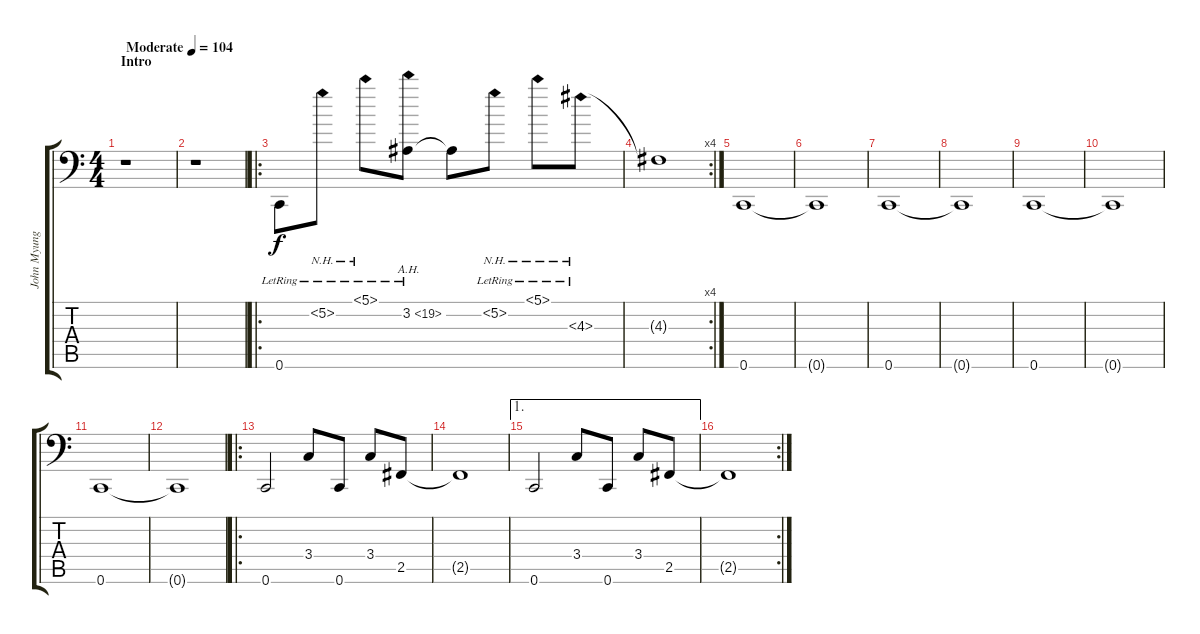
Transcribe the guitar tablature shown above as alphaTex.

\track ("John Myung" "John Myung") {instrument electricbassfinger}
\staff {score tabs}
\tuning (C3 G2 D2 A1 E1 C1) {hide}
\ts (4 4)
\section ("" "Intro")
\tempo (104 "Moderate")
\clef f4
\ks c
r.1{dy f instrument electricbassfinger} |
r.1 |
\ro
0.6{lr}.8{balance 8} 5.2{nh lr}.8 5.1{nh lr}.8 3.2{ah 16 lr}.8 3.2{t}.8 5.2{nh lr}.8 5.1{nh lr}.8 4.3{nh lr}.8 |
\rc 4
4.3{t}.1 |
0.6.1{balance 13} |
0.6{t}.1 |
0.6.1 |
0.6{t}.1 |
0.6.1 |
0.6{t}.1 |
0.6.1 |
0.6{t}.1 |
\ro
0.6.2 3.4.8 0.6.8 3.4.8 2.5.8 |
2.5{t}.1 |
\ae 1
0.6.2 3.4.8 0.6.8 3.4.8 2.5.8 |
\rc 2
2.5{t}.1
